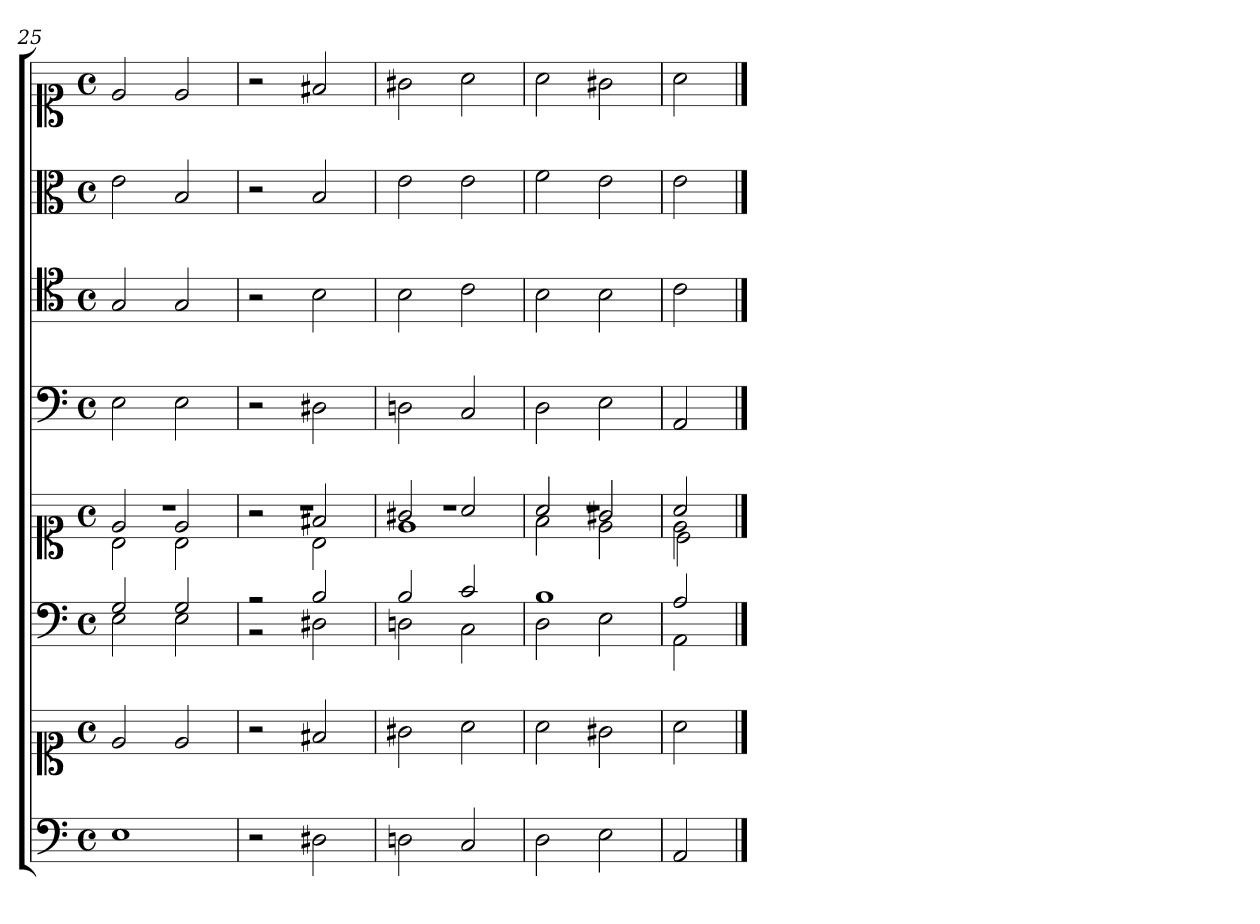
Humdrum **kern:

**kern	**kern	**kern	**kern	**kern	**kern	**kern	**kern
*part6	*part6	*part5	*part5	*part4	*part3	*part2	*part1
*staff8	*staff7	*staff6	*staff5	*staff4	*staff3	*staff2	*staff1
*clefF4	*clefC1	*clefF4	*clefC1	*clefF4	*clefC4	*clefC3	*clefC1
*k[]	*k[]	*k[]	*k[]	*k[]	*k[]	*k[]	*k[]
*M4/4	*M4/4	*M4/4	*M4/4	*M4/4	*M4/4	*M4/4	*M4/4
*met(c)	*met(c)	*met(c)	*met(c)	*met(c)	*met(c)	*met(c)	*met(c)
=25	=25	=25	=25	=25	=25	=25	=25
*	*	*^	*^	*	*	*	*
*	*	*	*	*	*^	*	*	*	*
1E	2e	2G	2E	2e	2B	1r	2E	2G	2e	2e
.	2e	2G	2E	2e	2B	.	2E	2G	2B	2e
=26	=26	=26	=26	=26	=26	=26	=26	=26	=26	=26
2r	2r	2r	2r	2r	2r	1r	2r	2r	2r	2r
2D#X	2f#X	2B	2D#X	2f#X	2B	.	2D#X	2B	2B	2f#X
=27	=27	=27	=27	=27	=27	=27	=27	=27	=27	=27
2Dn	2g#X	2B	2Dn	2g#X	1e	1r	2Dn	2B	2e	2g#X
2C	2a	2c	2C	2a	.	.	2C	2c	2e	2a
=28	=28	=28	=28	=28	=28	=28	=28	=28	=28	=28
2D	2a	1B	2D	2a	2f	1r	2D	2B	2f	2a
2E	2g#X	.	2E	2g#X	2e	.	2E	2B	2e	2g#X
=29	=29	=29	=29	=29	=29	=29	=29	=29	=29	=29
2AA	2a	2A	2AA	2a	2e	2c\	2AA	2c	2e	2a
*	*	*v	*v	*	*	*	*	*	*	*
*	*	*	*v	*v	*v	*	*	*	*
==	==	==	==	==	==	==	==
*-	*-	*-	*-	*-	*-	*-	*-
